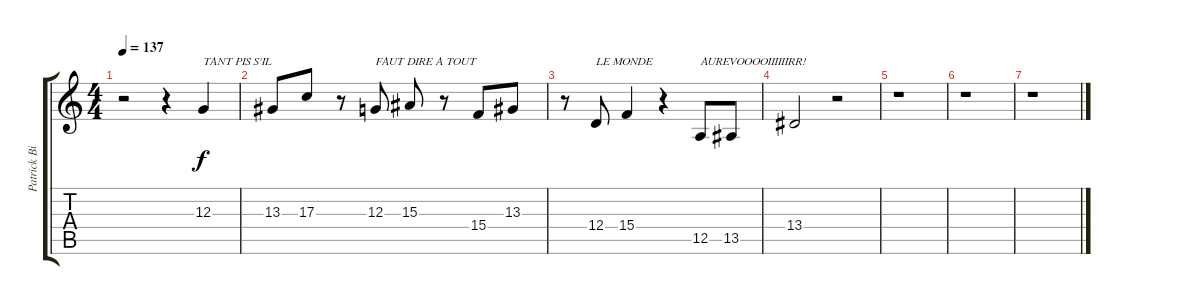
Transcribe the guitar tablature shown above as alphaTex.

\track ("Patrick Bialès" "Patrick Bi") {instrument lead6voice}
\staff {score tabs}
\tuning (E4 B3 G3 D3 A2 E2) {hide}
\ts (4 4)
\tempo 137
\clef g2
\ks c
r.2{dy f} r.4 12.3.4{txt "TANT PIS S'IL"} |
13.3.8 17.3.8 r.8 12.3.8{txt "FAUT DIRE A TOUT "} 15.3.8 r.8 15.4.8 13.3.8 |
r.8 12.4.8{txt "LE MONDE"} 15.4.4 r.4 12.5.8{txt "AUREVOOOOIIIIIIRR!"} 13.5.8 |
13.4.2 r.2 |
r.1 |
r.1 |
r.1
